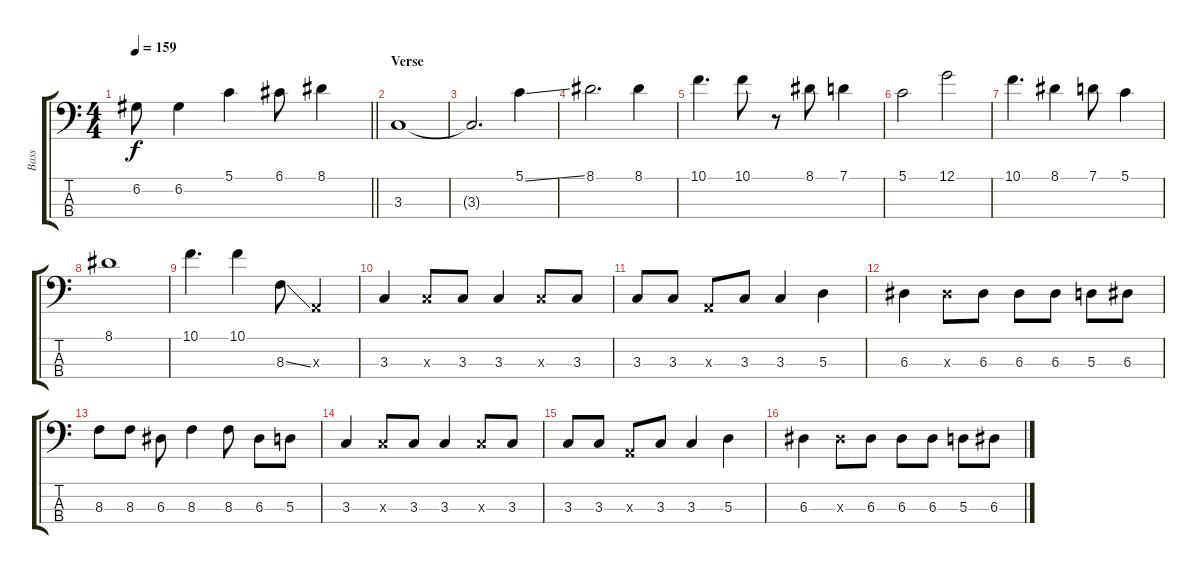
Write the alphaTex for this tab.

\track ("Bass" "Bass") {instrument electricbasspick}
\staff {score tabs}
\tuning (G2 D2 A1 E1) {hide}
\ts (4 4)
\tempo 159
\clef f4
\barLineRight lightlight
\ks c
6.2{t}.8{dy f} 6.2.4 5.1.4 6.1.8 8.1.4 |
\section ("" "Verse")
3.3.1 |
3.3{t}.2{d} 5.1{ss}.4 |
8.1.2{d} 8.1.4 |
10.1.4{d} 10.1.8 r.8 8.1.8 7.1.4 |
5.1.2 12.1.2 |
10.1.4{d} 8.1.4 7.1.8 5.1.4 |
8.1.1 |
10.1.4{d} 10.1.4 8.3{ss}.8 0.3{x}.4 |
3.3.4 3.3{x}.8 3.3.8 3.3.4 3.3{x}.8 3.3.8 |
3.3.8 3.3.8 0.3{x}.8 3.3.8 3.3.4 5.3.4 |
6.3.4 6.3{x}.8 6.3.8 6.3.8 6.3.8 5.3.8 6.3.8 |
8.3.8 8.3.8 6.3.8 8.3.4 8.3.8 6.3.8 5.3.8 |
3.3.4 3.3{x}.8 3.3.8 3.3.4 3.3{x}.8 3.3.8 |
3.3.8 3.3.8 0.3{x}.8 3.3.8 3.3.4 5.3.4 |
6.3.4 6.3{x}.8 6.3.8 6.3.8 6.3.8 5.3.8 6.3.8
